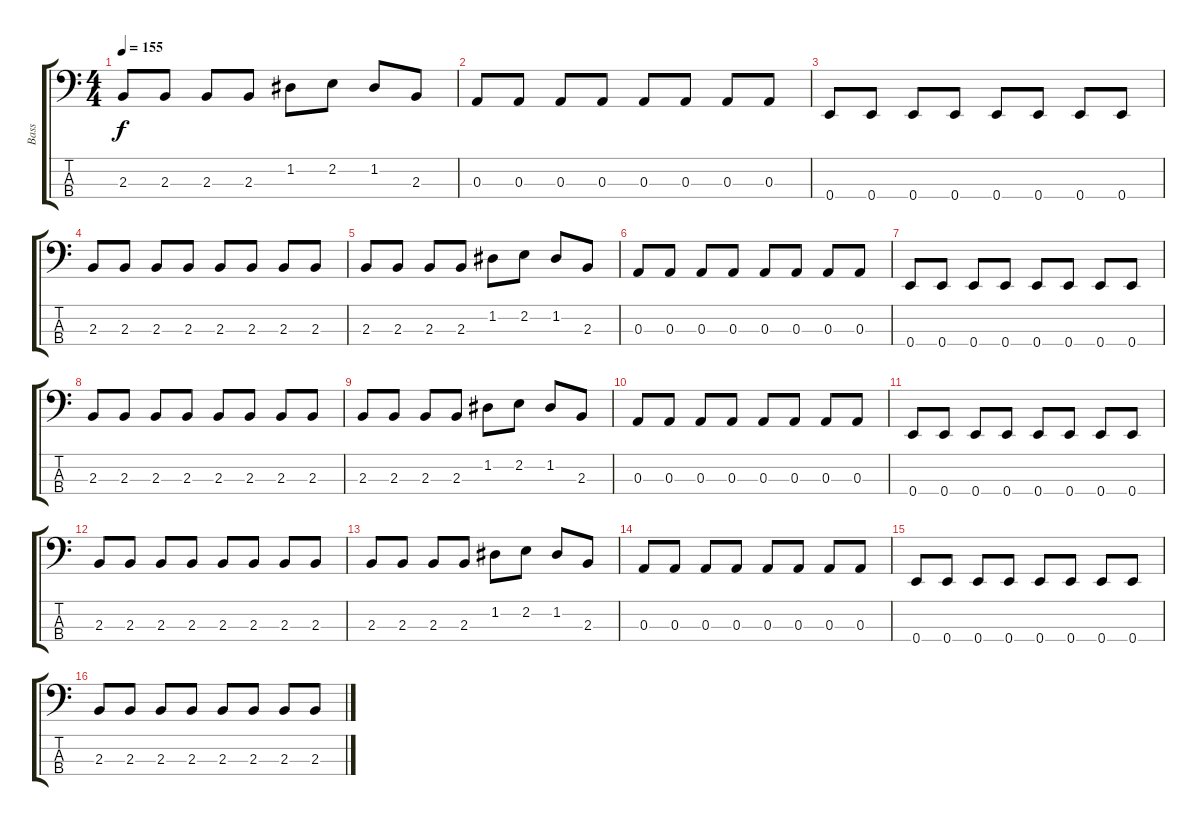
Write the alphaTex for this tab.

\track ("Bass" "Bass") {instrument electricbassfinger}
\staff {score tabs}
\tuning (G2 D2 A1 E1) {hide}
\ts (4 4)
\tempo 155
\clef f4
\ks c
2.3.8{dy f} 2.3.8 2.3.8 2.3.8 1.2.8 2.2.8 1.2.8 2.3.8 |
0.3.8 0.3.8 0.3.8 0.3.8 0.3.8 0.3.8 0.3.8 0.3.8 |
0.4.8 0.4.8 0.4.8 0.4.8 0.4.8 0.4.8 0.4.8 0.4.8 |
2.3.8 2.3.8 2.3.8 2.3.8 2.3.8 2.3.8 2.3.8 2.3.8 |
2.3.8 2.3.8 2.3.8 2.3.8 1.2.8 2.2.8 1.2.8 2.3.8 |
0.3.8 0.3.8 0.3.8 0.3.8 0.3.8 0.3.8 0.3.8 0.3.8 |
0.4.8 0.4.8 0.4.8 0.4.8 0.4.8 0.4.8 0.4.8 0.4.8 |
2.3.8 2.3.8 2.3.8 2.3.8 2.3.8 2.3.8 2.3.8 2.3.8 |
2.3.8 2.3.8 2.3.8 2.3.8 1.2.8 2.2.8 1.2.8 2.3.8 |
\section ("" "")
0.3.8 0.3.8 0.3.8 0.3.8 0.3.8 0.3.8 0.3.8 0.3.8 |
0.4.8 0.4.8 0.4.8 0.4.8 0.4.8 0.4.8 0.4.8 0.4.8 |
2.3.8 2.3.8 2.3.8 2.3.8 2.3.8 2.3.8 2.3.8 2.3.8 |
2.3.8 2.3.8 2.3.8 2.3.8 1.2.8 2.2.8 1.2.8 2.3.8 |
0.3.8 0.3.8 0.3.8 0.3.8 0.3.8 0.3.8 0.3.8 0.3.8 |
0.4.8 0.4.8 0.4.8 0.4.8 0.4.8 0.4.8 0.4.8 0.4.8 |
2.3.8 2.3.8 2.3.8 2.3.8 2.3.8 2.3.8 2.3.8 2.3.8
